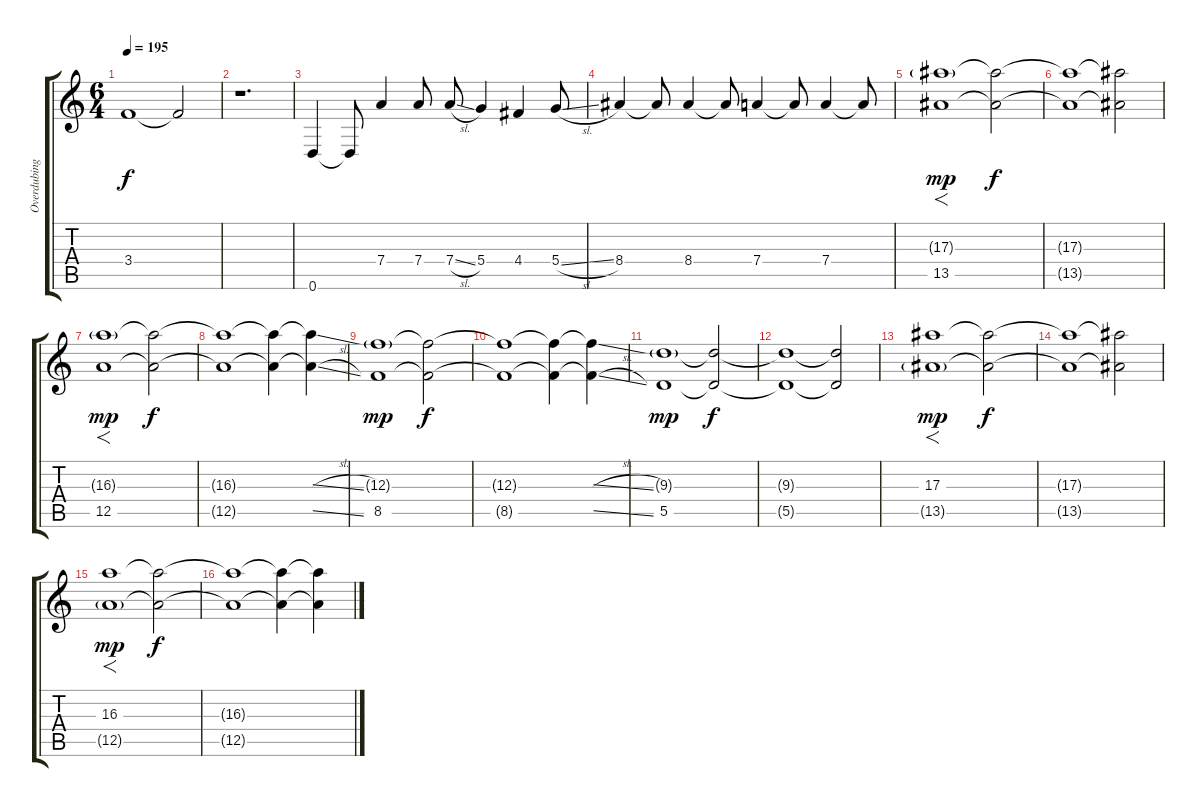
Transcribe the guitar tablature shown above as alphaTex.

\track ("Overdubing" "Overdubing") {instrument overdrivenguitar}
\staff {score tabs}
\tuning (D4 A3 F3 D3 A2 D2) {hide}
\ts (6 4)
\tempo 195
\clef g2
\ks c
3.4.1{dy f} 3.4{t}.2 |
r.1{d} |
0.6.4{volume 16} 0.6{t}.8 7.4.4 7.4.8 7.4{sl}.8 5.4.4 4.4.4 5.4{sl}.8 |
8.4.4 8.4{t}.8 8.4.4 8.4{t}.8 7.4.4 7.4{t}.8 7.4.4 7.4{t}.8 |
(17.3{g} 13.5).1{f dy mp volume 14 instrument overdrivenguitar} (17.3{t} 13.5{t}).2{dy f} |
(17.3{t} 13.5{t}).1 (17.3{t} 13.5{t}).2 |
(16.3{g} 12.5).1{f dy mp} (16.3{t} 12.5{t}).2{dy f} |
(16.3{t} 12.5{t}).1 (16.3{t} 12.5{t}).4 (16.3{sl t} 12.5{sl t}).4 |
(12.3{g} 8.5).1{dy mp} (12.3{t} 8.5{t}).2{dy f} |
(12.3{t} 8.5{t}).1 (12.3{t} 8.5{t}).4 (12.3{sl t} 8.5{sl t}).4 |
(9.3{g} 5.5).1{dy mp} (9.3{t} 5.5{t}).2{dy f} |
(9.3{t} 5.5{t}).1 (9.3{t} 5.5{t}).2 |
(17.3 13.5{g}).1{f dy mp volume 14 instrument overdrivenguitar} (17.3{t} 13.5{t}).2{dy f} |
(17.3{t} 13.5{t}).1 (17.3{t} 13.5{t}).2 |
(16.3 12.5{g}).1{f dy mp} (16.3{t} 12.5{t}).2{dy f} |
(16.3{t} 12.5{t}).1 (16.3{t} 12.5{t}).4 (16.3{sl t} 12.5{sl t}).4
